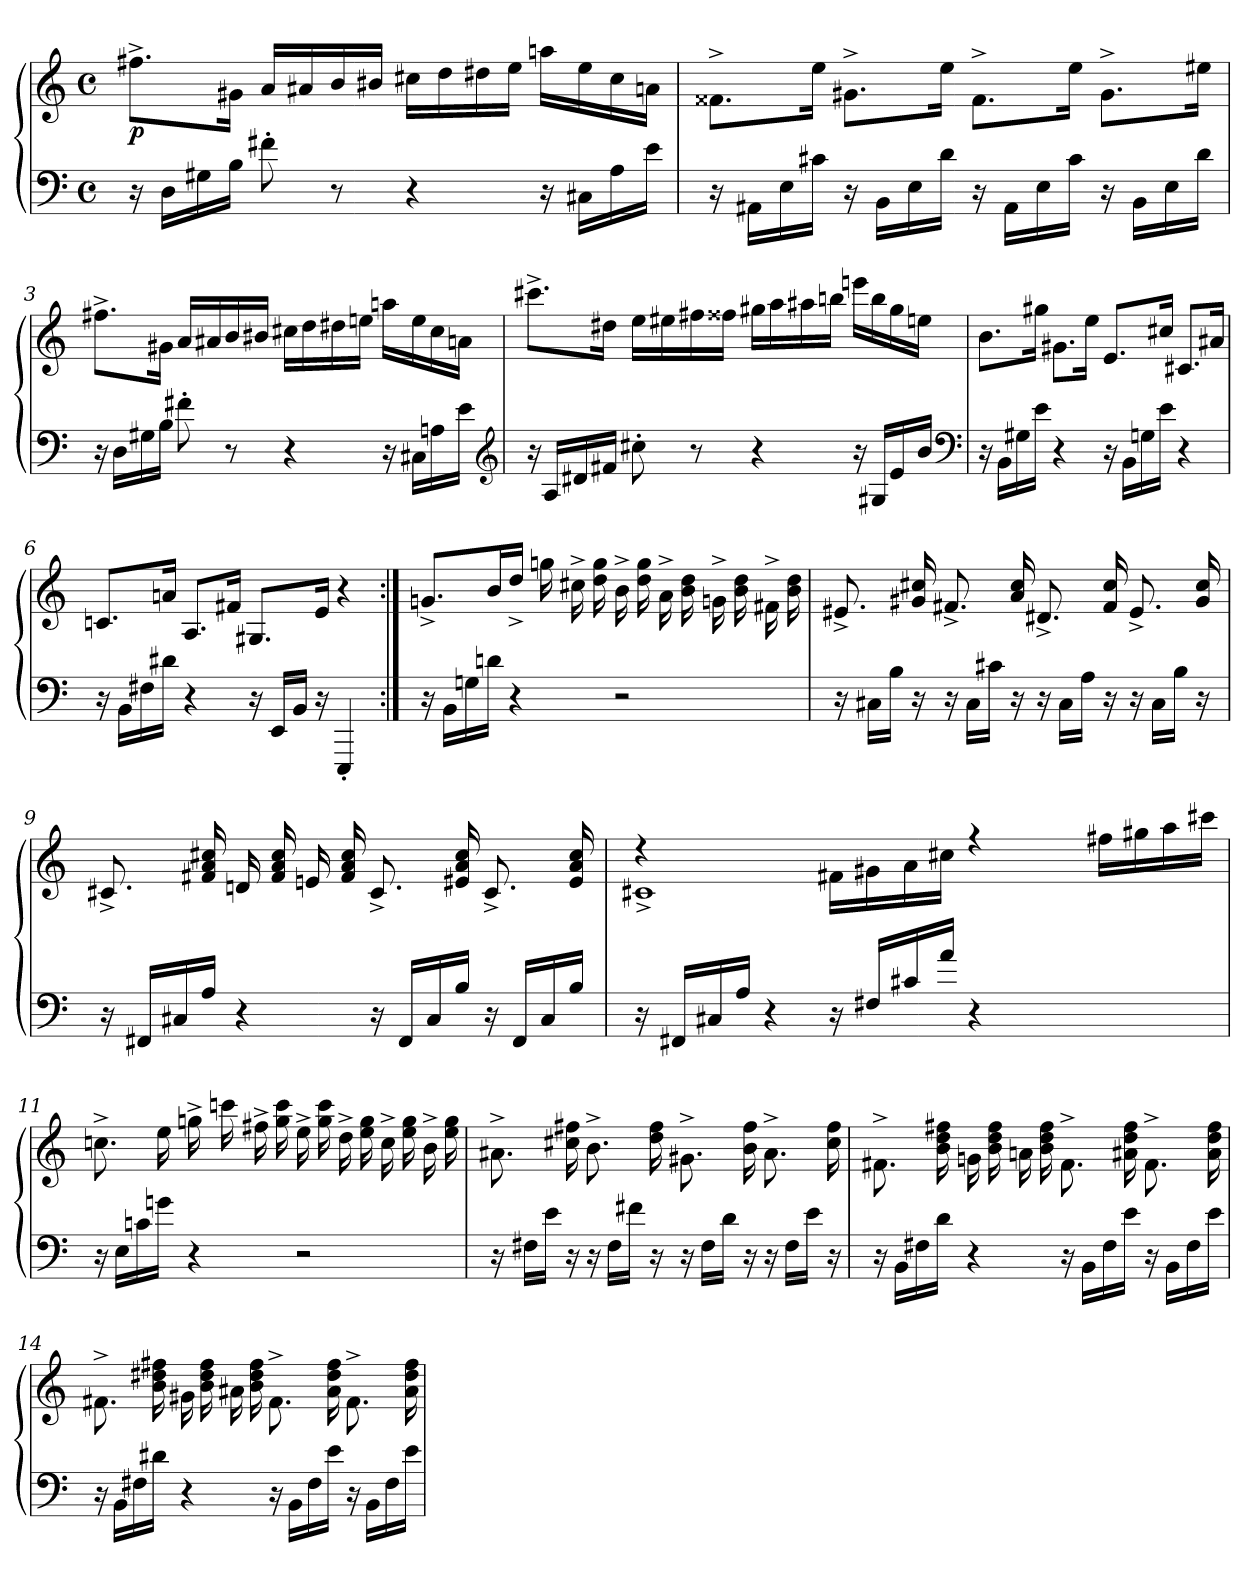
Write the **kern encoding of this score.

**kern	**kern	**dynam
*part1	*part1	*part1
*staff2	*staff1	*staff1/2
*clefF4	*clefG2	*
*M4/4	*M4/4	*
*met(c)	*met(c)	*
=1	=1	=1
!	!	!LO:DY:b
16r	8.ff#^>\L	p
16D\LL	.	.
16G#\	.	.
16B\JJ	16g#\Jk	.
8f#'>\	16a/LL	.
.	16a#/	.
8r	16b/	.
.	16b#/JJ	.
4r	16cc#\LL	.
.	16dd\	.
.	16dd#\	.
.	16ee\JJ	.
16r	16aan\LL	.
16C#\LL	16ee\	.
16A\	16cc#\	.
16e\JJ	16an\JJ	.
=2	=2	=2
16r	8.f##^>\L	.
16AA#\LL	.	.
16E\	.	.
16c#\JJ	16ee\Jk	.
16r	8.g#^>\L	.
16BB\LL	.	.
16E\	.	.
16d\JJ	16ee\Jk	.
16r	8.f##^>\L	.
16AA#\LL	.	.
16E\	.	.
16c#\JJ	16ee\Jk	.
16r	8.g#^>\L	.
16BB\LL	.	.
16E\	.	.
16d\JJ	16ee#\Jk	.
=3	=3	=3
16r	8.ff#^>\L	.
16D\LL	.	.
16G#\	.	.
16B\JJ	16g#\Jk	.
8f#'>\	16a/LL	.
.	16a#/	.
8r	16b/	.
.	16b#/JJ	.
4r	16cc#\LL	.
.	16dd\	.
.	16dd#\	.
.	16een\JJ	.
16r	16aan\LL	.
16C#\LL	16ee\	.
16An\	16cc#\	.
16e\JJ	16an\JJ	.
*clefG2	*	*
=4	=4	=4
16r	8.ccc#^>\L	.
16A/LL	.	.
16d#/	.	.
16f#/JJ	16dd#\Jk	.
8cc#'>\	16ee\LL	.
.	16ee#\	.
8r	16ff#\	.
.	16ff##\JJ	.
4r	16gg#\LL	.
.	16aa\	.
.	16aa#\	.
.	16bbn\JJ	.
16r	16eeen\LL	.
16G#/LL	16bb\	.
16e/	16gg#\	.
16b/JJ	16een\JJ	.
*clefF4	*	*
=5	=5	=5
16r	8.b\L	.
16BB\LL	.	.
16G#\	.	.
16e\JJ	16gg#\Jk	.
4r	8.g#\L	.
.	16ee\Jk	.
16r	8.e/L	.
16BB\LL	.	.
16Gn\	.	.
16e\JJ	16cc#/Jk	.
4r	8.c#/L	.
.	16a#/Jk	.
=6	=6	=6
16r	8.cn/L	.
16BB\LL	.	.
16F#\	.	.
16d#\JJ	16an/Jk	.
4r	8.A/L	.
.	16f#/Jk	.
16r	8.G#/L	.
16EE/LL	.	.
16BB/JJ	.	.
16r	16e/Jk	.
4EEE'>/	4r	.
=7:|!	=7:|!	=7:|!
16r	8.gn^>/J	.
16BB\LL	.	.
16Gn\	.	.
16dn\JJ	16b/JJ	.
4r	16dd^>\JJ	.
.	16ggn\	.
.	16cc#^>\	.
.	16dd\ 16gg\	.
2r	16b^>\	.
.	16dd\ 16gg\	.
.	16a^>\	.
.	16b\ 16dd\	.
.	16gn^>\	.
.	16b\ 16dd\	.
.	16f#^>\	.
.	16b\ 16dd\	.
=8	=8	=8
16r	8.e#^>/	.
16C#\LL	.	.
16B\JJ	.	.
16r	16g#/ 16cc#/	.
16r	8.f#^>/	.
16C#\LL	.	.
16c#\JJ	.	.
16r	16a/ 16cc#/	.
16r	8.d#^>/	.
16C#\LL	.	.
16A\JJ	.	.
16r	16f#/ 16cc#/	.
16r	8.e#^>/	.
16C#\LL	.	.
16B\JJ	.	.
16r	16g#/ 16cc#/	.
=9	=9	=9
16r	8.c#^>/	.
16FF#/LL	.	.
16C#/	.	.
16A/JJ	16f#/ 16a/ 16cc#/	.
4r	16dn/	.
.	16f#/ 16a/ 16cc#/	.
.	16en/	.
.	16f#/ 16a/ 16cc#/	.
16r	8.c#^>/	.
16FF#/LL	.	.
16C#/	.	.
16B/JJ	16e#/ 16a/ 16cc#/	.
16r	8.c#^>/	.
16FF#/LL	.	.
16C#/	.	.
16B/JJ	16e#/ 16a/ 16cc#/	.
=10	=10	=10
*	*^	*
16r	4r	1c#^>/	.
16FF#/LL	.	.	.
16C#/	.	.	.
16A/JJ	.	.	.
4r	4ryy	.	.
16r	16f#\LL	.	.
16F#/LL	16g#\	.	.
16c#/	16a\	.	.
16a/JJ	16cc#\JJ	.	.
4r	4r	.	.
2ryy	4ryy	2ryy	.
.	16ff#\LL	.	.
.	16gg#\	.	.
.	16aa\	.	.
.	16ccc#\JJ	.	.
*	*v	*v	*
=11	=11	=11
16r	8.ccn^>\	.
16E\LL	.	.
16cn\	.	.
16gn\JJ	16ee\	.
4r	16ggn^>\	.
.	16cccn\	.
.	16ff#^>\	.
.	16gg\ 16ccc\	.
2r	16ee^>\	.
.	16gg\ 16ccc\	.
.	16dd^>\	.
.	16ee\ 16gg\	.
.	16cc^>\	.
.	16ee\ 16gg\	.
.	16b^>\	.
.	16ee\ 16gg\	.
=12	=12	=12
16r	8.a#^>\	.
16F#\LL	.	.
16e\JJ	.	.
16r	16cc#\ 16ff#\	.
16r	8.b^>\	.
16F#\LL	.	.
16f#\JJ	.	.
16r	16dd\ 16ff#\	.
16r	8.g#^>\	.
16F#\LL	.	.
16d\JJ	.	.
16r	16b\ 16ff#\	.
16r	8.a#^>\	.
16F#\LL	.	.
16e\JJ	.	.
16r	16cc#\ 16ff#\	.
=13	=13	=13
16r	8.f#^>\	.
16BB\LL	.	.
16F#\	.	.
16d\JJ	16b\ 16dd\ 16ff#\	.
4r	16gn\	.
.	16b\ 16dd\ 16ff#\	.
.	16an\	.
.	16b\ 16dd\ 16ff#\	.
16r	8.f#^>\	.
16BB\LL	.	.
16F#\	.	.
16e\JJ	16a#\ 16dd\ 16ff#\	.
16r	8.f#^>\	.
16BB\LL	.	.
16F#\	.	.
16e\JJ	16a#\ 16dd\ 16ff#\	.
=14	=14	=14
16r	8.f#^>\	.
16BB\LL	.	.
16F#\	.	.
16d#\JJ	16b\ 16dd#\ 16ff#\	.
4r	16g#\	.
.	16b\ 16dd#\ 16ff#\	.
.	16a#\	.
.	16b\ 16dd#\ 16ff#\	.
16r	8.f#^>\	.
16BB\LL	.	.
16F#\	.	.
16e\JJ	16a#\ 16dd#\ 16ff#\	.
16r	8.f#^>\	.
16BB\LL	.	.
16F#\	.	.
16e\JJ	16a#\ 16dd#\ 16ff#\	.
=	=	=
*-	*-	*-
